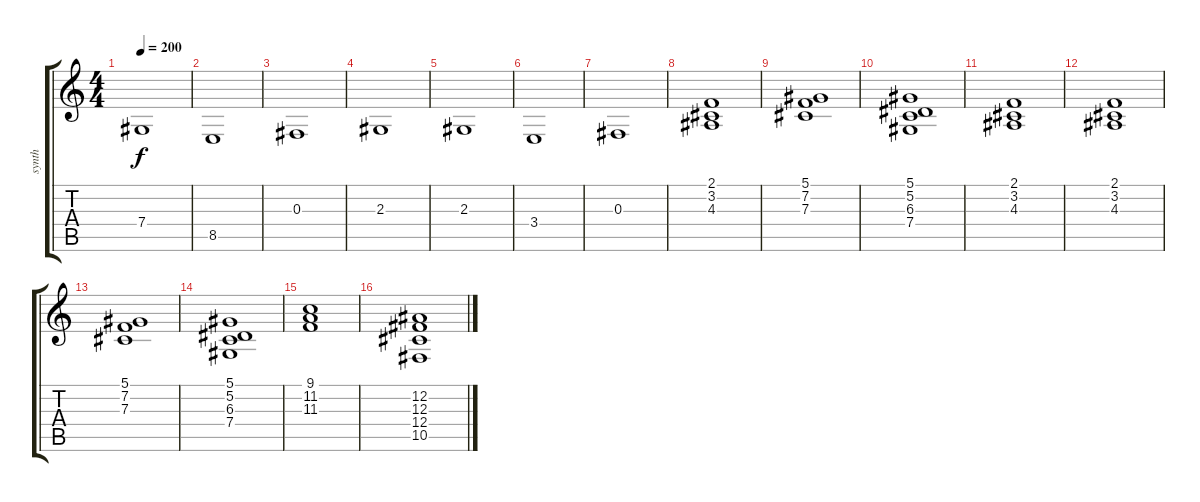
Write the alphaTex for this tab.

\track ("synth" "synth") {instrument stringensemble1}
\staff {score tabs}
\tuning (Eb4 Bb3 Gb3 Db3 Ab2 Eb2) {hide}
\ts (4 4)
\tempo 200
\clef g2
\ks c
7.4.1{dy f} |
8.5.1 |
0.3.1 |
2.3.1 |
2.3.1 |
3.4.1 |
0.3.1 |
(2.1 3.2 4.3).1 |
(5.1 7.2 7.3).1 |
(5.1 5.2 6.3 7.4).1 |
(2.1 3.2 4.3).1 |
(2.1 3.2 4.3).1 |
(5.1 7.2 7.3).1 |
(5.1 5.2 6.3 7.4).1 |
(9.1 11.2 11.3).1 |
(12.2 12.3 12.4 10.5).1
